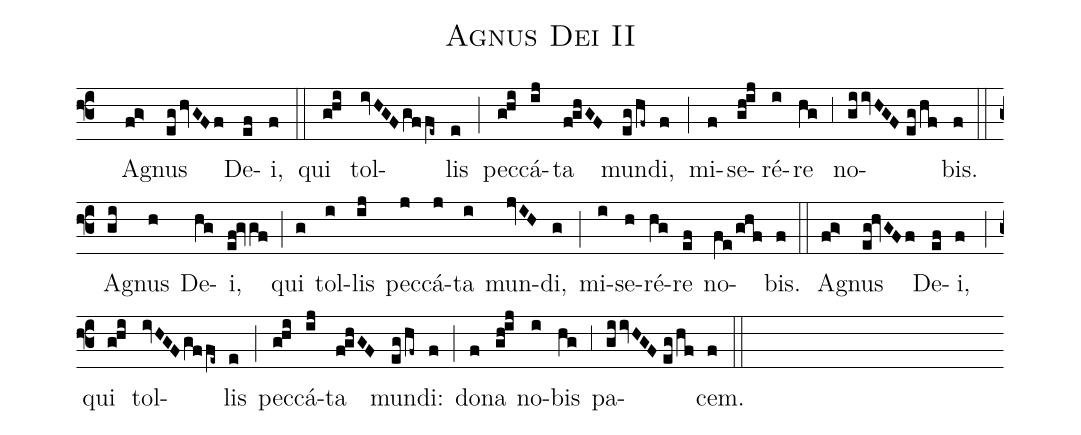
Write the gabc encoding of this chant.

name:Agnus Dei II;
mode:I;
office-part:Kyriale;
commentary:X. s.;
%%
(f3) () A(fg>)gnus(eg/hvGFf) De(ef)i,(f) (::) qui(g!hi) tol(ivHGF/gffe~)lis(e) (;) pec(g!hi)cá(ij)ta(f!ghGF) mun(eg/hf~)di,(f) (;) mi(f)se(gh!ij)ré(i)re(hg) (,3) no(giivHGF//eg/hf)bis.(f) (::) A(gi)gnus(h) De(hg)i,(ef!gvgf) (;) qui(g) tol(i)lis(ij) pec(j)cá(j)ta(i) mun(jvIH)di,(g) (;) mi(i)se(h)ré(hg)re(ef) no(fe/ghf)bis.(f) (::) A(fg>)gnus(eg!hvGFf) De(ef)i,(f) (;) qui(g!hi) tol(ivHGF/gffe~)lis(e) (;) pec(g!hi)cá(ij)ta(f!ghGF) mun(eg/hf~)di:(f) (;) do(f)na(gh!ij) no(i)bis(hg) (,3) pa(giivHGF//eg/hf)cem.(f) (::)
